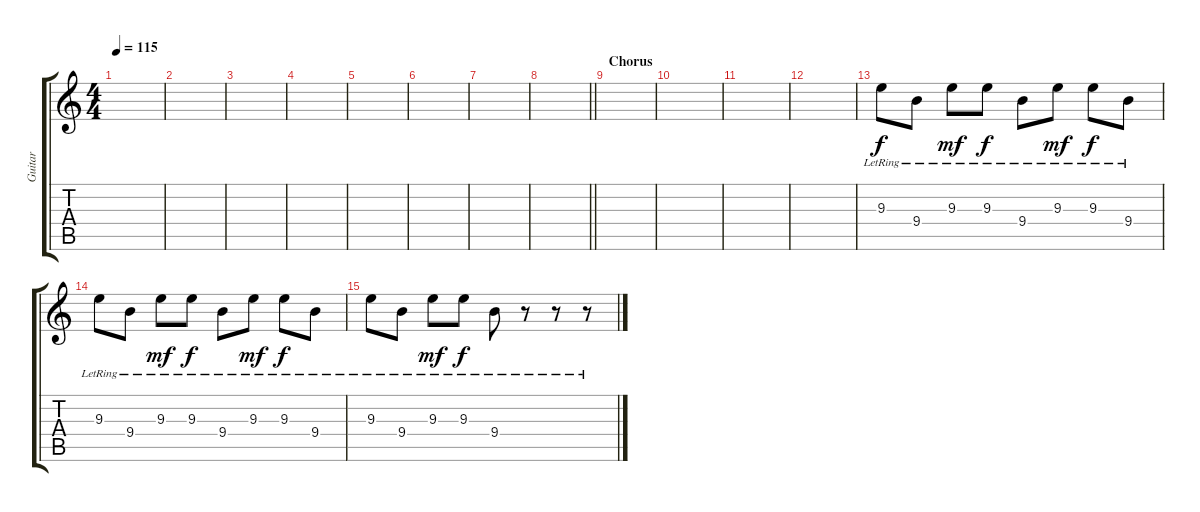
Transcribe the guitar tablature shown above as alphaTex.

\track ("Guitar" "Guitar") {instrument distortionguitar}
\staff {score tabs}
\tuning (E4 B3 G3 D3 A2 E2) {hide}
\ts (4 4)
\tempo 115
\clef g2
\ks c
|
|
|
|
|
|
|
\barLineRight lightlight
|
\section ("" "Chorus")
|
|
|
|
9.3{lr}.8 9.4{lr}.8 9.3{lr}.8{dy mf} 9.3{lr}.8{dy f} 9.4{lr}.8 9.3{lr}.8{dy mf} 9.3{lr}.8{dy f} 9.4{lr}.8 |
9.3{lr}.8 9.4{lr}.8 9.3{lr}.8{dy mf} 9.3{lr}.8{dy f} 9.4{lr}.8 9.3{lr}.8{dy mf} 9.3{lr}.8{dy f} 9.4{lr}.8 |
9.3{lr}.8 9.4{lr}.8 9.3{lr}.8{dy mf} 9.3{lr}.8{dy f} 9.4{lr}.8 r.8 r.8 r.8
